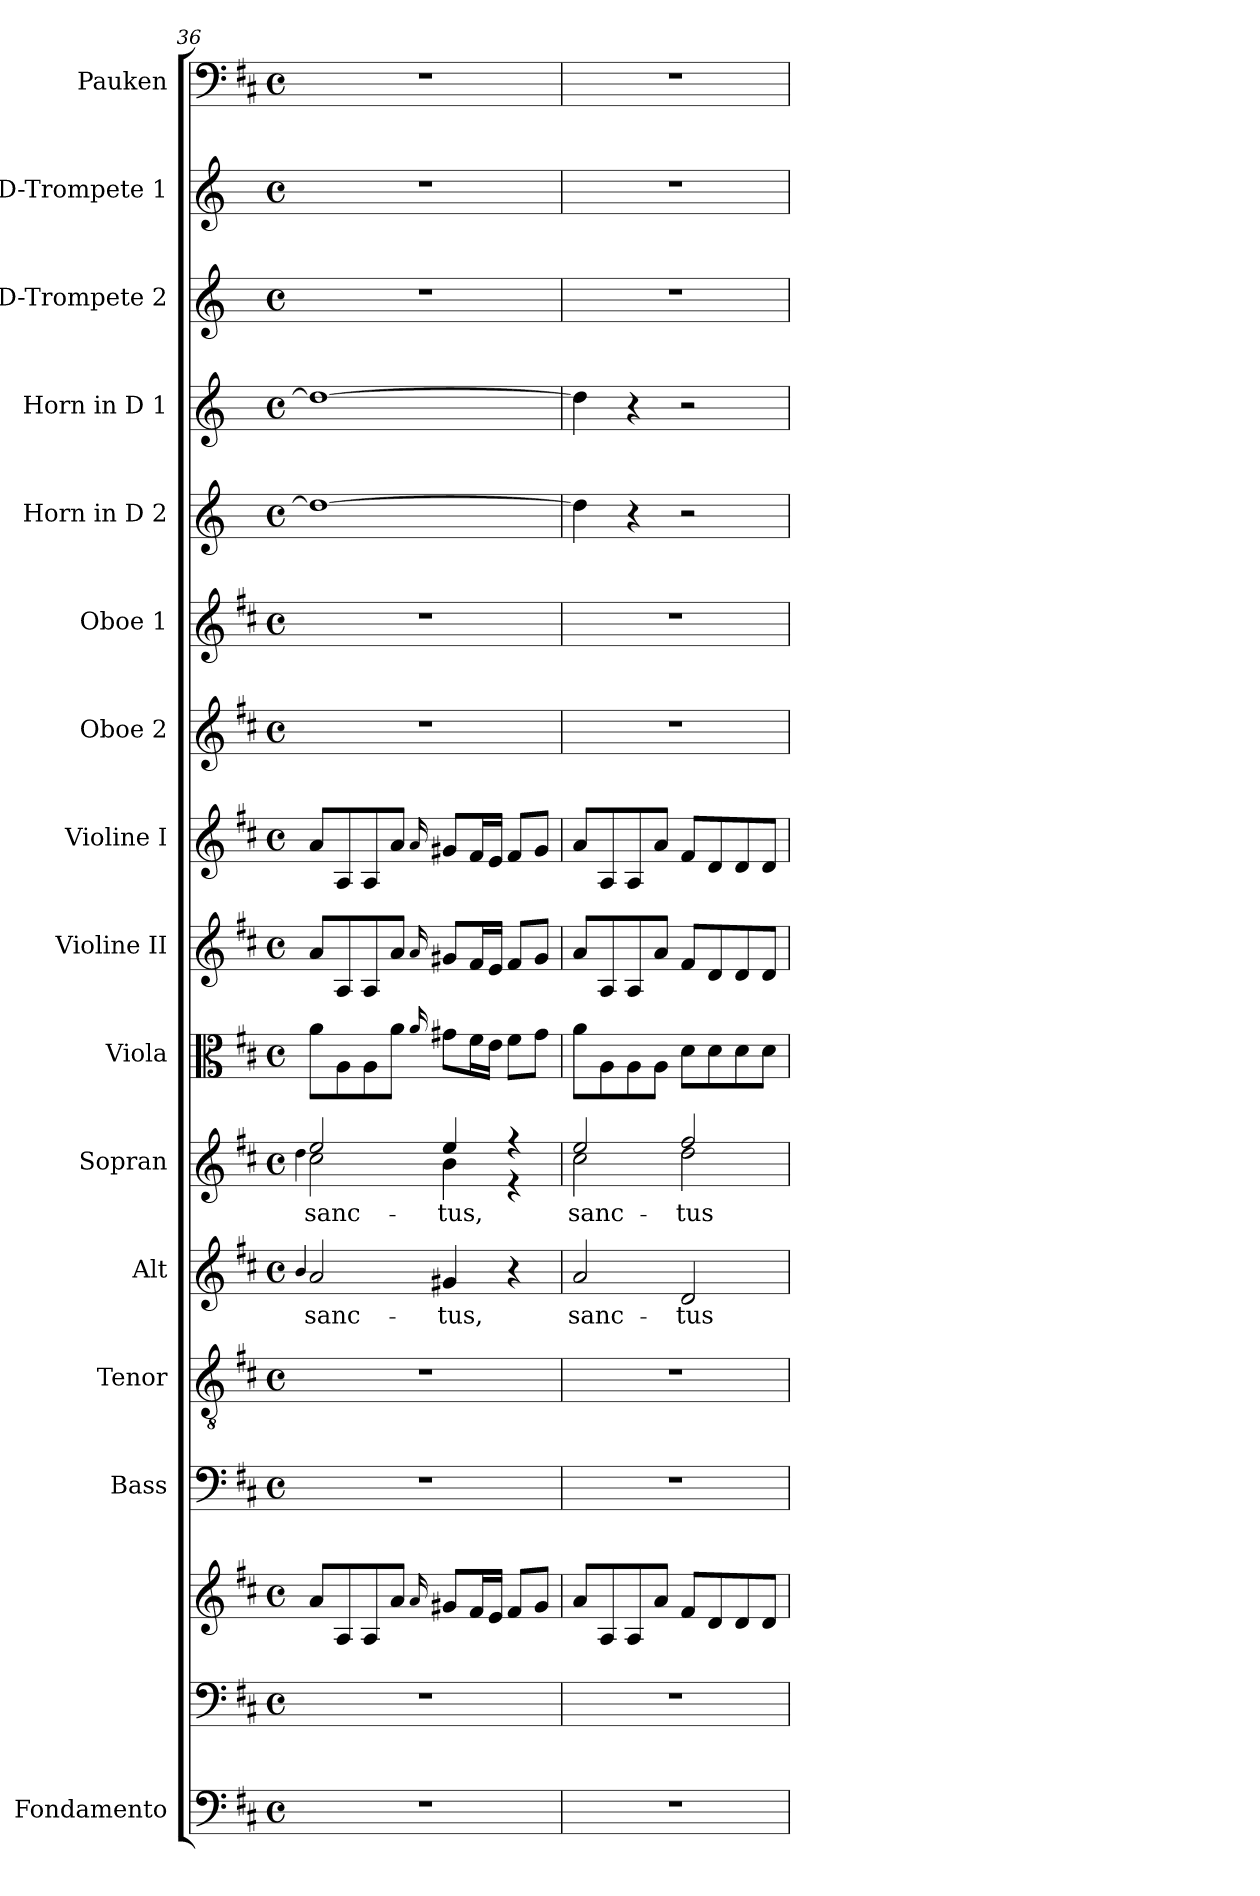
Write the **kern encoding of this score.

**kern	**kern	**kern	**kern	**kern	**kern	**text	**kern	**text	**kern	**kern	**kern	**kern	**kern	**kern	**kern	**kern	**kern	**kern
*part16	*part15	*part15	*part14	*part13	*part12	*part12	*part11	*part11	*part10	*part9	*part8	*part7	*part6	*part5	*part4	*part3	*part2	*part1
*staff17	*staff16	*staff15	*staff14	*staff13	*staff12	*staff12	*staff11	*staff11	*staff10	*staff9	*staff8	*staff7	*staff6	*staff5	*staff4	*staff3	*staff2	*staff1
*I"Fondamento	*	*	*I"Bass	*I"Tenor	*I"Alt	*	*I"Sopran	*	*I"Viola	*I"Violine II	*I"Violine I	*I"Oboe 2	*I"Oboe 1	*I"Horn in D 2	*I"Horn in D 1	*I"D-Trompete 2	*I"D-Trompete 1	*I"Pauken
*I'F.	*	*	*I'B.	*I'T.	*I'A.	*	*I'S.	*	*I'Vla.	*I'Vl. II	*I'Vl. I	*I'Ob. 2	*I'Ob. 1	*	*	*I'D Trp. 2	*I'D Trp. 1	*I'Pk.
*clefF4	*clefF4	*clefG2	*clefF4	*clefGv2	*clefG2	*	*clefG2	*	*clefC3	*clefG2	*clefG2	*clefG2	*clefG2	*clefG2	*clefG2	*clefG2	*clefG2	*clefF4
*ITrd7c12	*	*	*	*	*	*	*	*	*	*	*	*	*	*ITrd6c10	*ITrd6c10	*ITrd-1c-2	*ITrd-1c-2	*
*k[f#c#]	*k[f#c#]	*k[f#c#]	*k[f#c#]	*k[f#c#]	*k[f#c#]	*	*k[f#c#]	*	*k[f#c#]	*k[f#c#]	*k[f#c#]	*k[f#c#]	*k[f#c#]	*k[f#c#]	*k[f#c#]	*k[f#c#]	*k[f#c#]	*k[f#c#]
*D:	*D:	*D:	*D:	*D:	*D:	*	*D:	*	*D:	*D:	*D:	*D:	*D:	*D:	*D:	*D:	*D:	*D:
*M4/4	*M4/4	*M4/4	*M4/4	*M4/4	*M4/4	*	*M4/4	*	*M4/4	*M4/4	*M4/4	*M4/4	*M4/4	*M4/4	*M4/4	*M4/4	*M4/4	*M4/4
*met(c)	*met(c)	*met(c)	*met(c)	*met(c)	*met(c)	*	*met(c)	*	*met(c)	*met(c)	*met(c)	*met(c)	*met(c)	*met(c)	*met(c)	*met(c)	*met(c)	*met(c)
=36	=36	=36	=36	=36	=36	=36	=36	=36	=36	=36	=36	=36	=36	=36	=36	=36	=36	=36
*	*	*	*	*	*	*	*^	*	*	*	*	*	*	*	*	*	*	*
.	.	.	.	.	4qqb/	.	.	4qqdd\	.	.	.	.	.	.	.	.	.	.	.
!	!	!	!	!	!	!LO:LY:b	!	!	!LO:LY:b	!	!	!	!	!	!	!	!	!	!
1r	1r	8a/L	1r	1r	2a/	sanc-	2ee/	2cc#\	sanc-	8a\L	8a/L	8a/L	1r	1r	1e_	1e_	1r	1r	1r
.	.	8A/	.	.	.	.	.	.	.	8A\	8A/	8A/	.	.	.	.	.	.	.
.	.	8A/	.	.	.	.	.	.	.	8A\	8A/	8A/	.	.	.	.	.	.	.
.	.	8a/J	.	.	.	.	.	.	.	8a\J	8a/J	8a/J	.	.	.	.	.	.	.
.	.	16qqa/	.	.	.	.	.	.	.	16qqa/	16qqa/	16qqa/	.	.	.	.	.	.	.
!	!	!	!	!	!	!LO:LY:b	!	!	!LO:LY:b	!	!	!	!	!	!	!	!	!	!
.	.	8g#X/L	.	.	4g#X/	-tus,	4ee/	4b\	-tus,	8g#X\L	8g#X/L	8g#X/L	.	.	.	.	.	.	.
.	.	16f#/L	.	.	.	.	.	.	.	16f#\L	16f#/L	16f#/L	.	.	.	.	.	.	.
.	.	16e/JJ	.	.	.	.	.	.	.	16e\JJ	16e/JJ	16e/JJ	.	.	.	.	.	.	.
.	.	8f#/L	.	.	4r	.	4r	4r	.	8f#\L	8f#/L	8f#/L	.	.	.	.	.	.	.
.	.	8g#/J	.	.	.	.	.	.	.	8g#\J	8g#/J	8g#/J	.	.	.	.	.	.	.
=37	=37	=37	=37	=37	=37	=37	=37	=37	=37	=37	=37	=37	=37	=37	=37	=37	=37	=37	=37
!	!	!	!	!	!	!LO:LY:b	!	!	!LO:LY:b	!	!	!	!	!	!	!	!	!	!
1r	1r	8a/L	1r	1r	2a/	sanc-	2ee/	2cc#\	sanc-	8a\L	8a/L	8a/L	1r	1r	4e\]	4e\]	1r	1r	1r
.	.	8A/	.	.	.	.	.	.	.	8A\	8A/	8A/	.	.	.	.	.	.	.
.	.	8A/	.	.	.	.	.	.	.	8A\	8A/	8A/	.	.	4r	4r	.	.	.
.	.	8a/J	.	.	.	.	.	.	.	8A\J	8a/J	8a/J	.	.	.	.	.	.	.
!	!	!	!	!	!	!LO:LY:b	!	!	!LO:LY:b	!	!	!	!	!	!	!	!	!	!
.	.	8f#/L	.	.	2d/	-tus	2ff#/	2dd\	-tus	8d\L	8f#/L	8f#/L	.	.	2r	2r	.	.	.
.	.	8d/	.	.	.	.	.	.	.	8d\	8d/	8d/	.	.	.	.	.	.	.
.	.	8d/	.	.	.	.	.	.	.	8d\	8d/	8d/	.	.	.	.	.	.	.
.	.	8d/J	.	.	.	.	.	.	.	8d\J	8d/J	8d/J	.	.	.	.	.	.	.
*	*	*	*	*	*	*	*v	*v	*	*	*	*	*	*	*	*	*	*	*
=	=	=	=	=	=	=	=	=	=	=	=	=	=	=	=	=	=	=
*-	*-	*-	*-	*-	*-	*-	*-	*-	*-	*-	*-	*-	*-	*-	*-	*-	*-	*-
